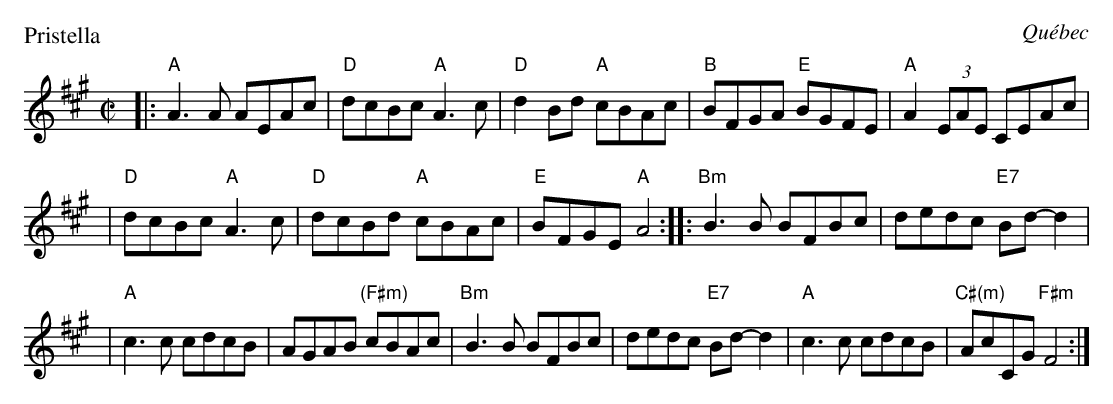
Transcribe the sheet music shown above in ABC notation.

X:1
P: Pristella
O:Québec
M:C|
K:A
|:"A"A3A AEAc | "D"dcBc "A"A3c | "D"d2Bd "A"cBAc | "B"BFGA "E"BGFE | "A"A2(3EAE CEAc |
| "D"dcBc "A"A3c | "D"dcBd "A"cBAc | "E"BFGE "A"A4 :: "Bm"B3B BFBc | dedc "E7"Bd-d2 |
| "A"c3c cdcB | AGAB "(F#m)"cBAc | "Bm"B3B BFBc | dedc "E7"Bd-d2 | "A"c3c cdcB | "C#(m)"AcCG "F#m" F4 :|
